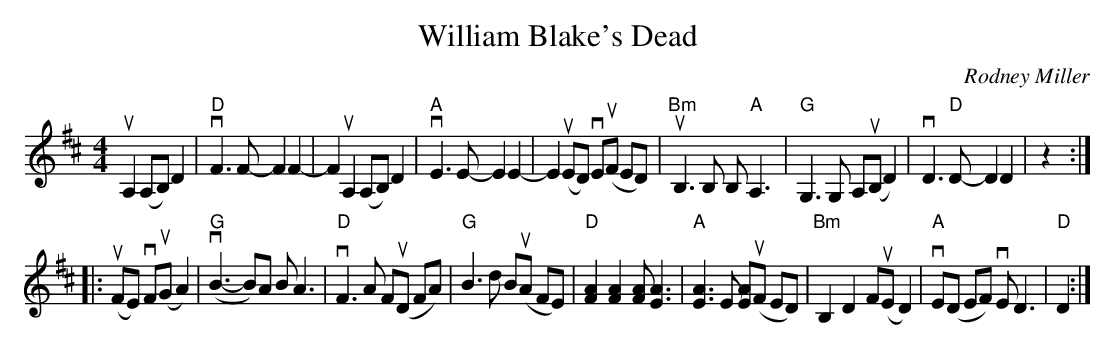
X:1
T: William Blake's Dead
C: Rodney Miller
M: 4/4
L: 1/8
K: D
uA,2 (A,B,) D2 |\
"D"vF3 F- F2 F2- | F2 uA,2 (A,B,) D2 | "A"vE3 E- E2 E2- | E2 (uED) vE(uF ED) |\
"Bm"uB,3 B, B, "A"A,3 | "G"G,3 G, A,(uB, D2) | vD3 "D"D- D2 D2 | z2 :|
|: (uFE) vF(uG A2) |\
("G"vB3- B)A B A3 | "D"vF3 A F(uD FA) | "G"B3 d B(uA FE) | "D"[A2F2] [A2F2] [AF] [A3E3] |\
"A"[A3E3] E [AE](uF ED) | "Bm"B,2 D2 F(uE D2) | "A"vE(D EF) vE D3 |"D"D2 :|
